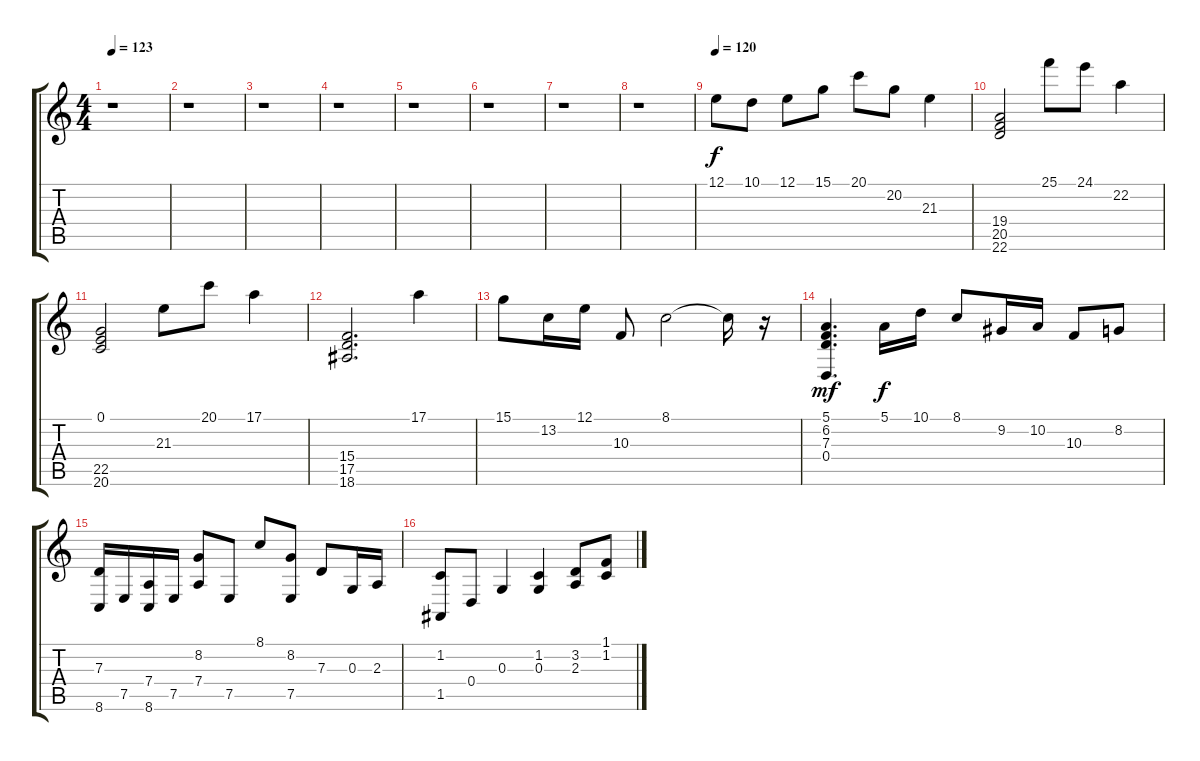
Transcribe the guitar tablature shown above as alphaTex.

\track "" {instrument acousticgrandpiano}
\staff {score tabs}
\tuning (E4 B3 G3 D3 A2 E2) {hide}
\ts (4 4)
\tempo 123
\clef g2
\ks c
r.1{dy f} |
r.1 |
r.1 |
r.1 |
r.1 |
r.1 |
r.1 |
r.1 |
\tempo 120
12.1.8 10.1.8 12.1.8 15.1.8 20.1.8 20.2.8 21.3.4 |
(19.4 20.5 22.6).2 25.1.8 24.1.8 22.2.4 |
(0.1 22.5 20.6).2 21.3.8 20.1.8 17.1.4 |
(15.4 17.5 18.6).2{d} 17.1.4 |
15.1.8 13.2.16 12.1.16 10.3.8 8.1.2 8.1{t}.16 r.16 |
(5.1 6.2 7.3 0.4).4{d dy mf} 5.1.16{dy f} 10.1.16 8.1.8 9.2.16 10.2.16 10.3.8 8.2.8 |
(7.3 8.6).16 7.5.16 (7.4 8.6).16 7.5.16 (8.2 7.4).8 7.5.8 8.1.8 (8.2 7.5).8 7.3.8 0.3.16 2.3.16 |
(1.2 1.5).8 0.4.8 0.3.4 (1.2 0.3).4 (3.2 2.3).8 (1.1 1.2).8
